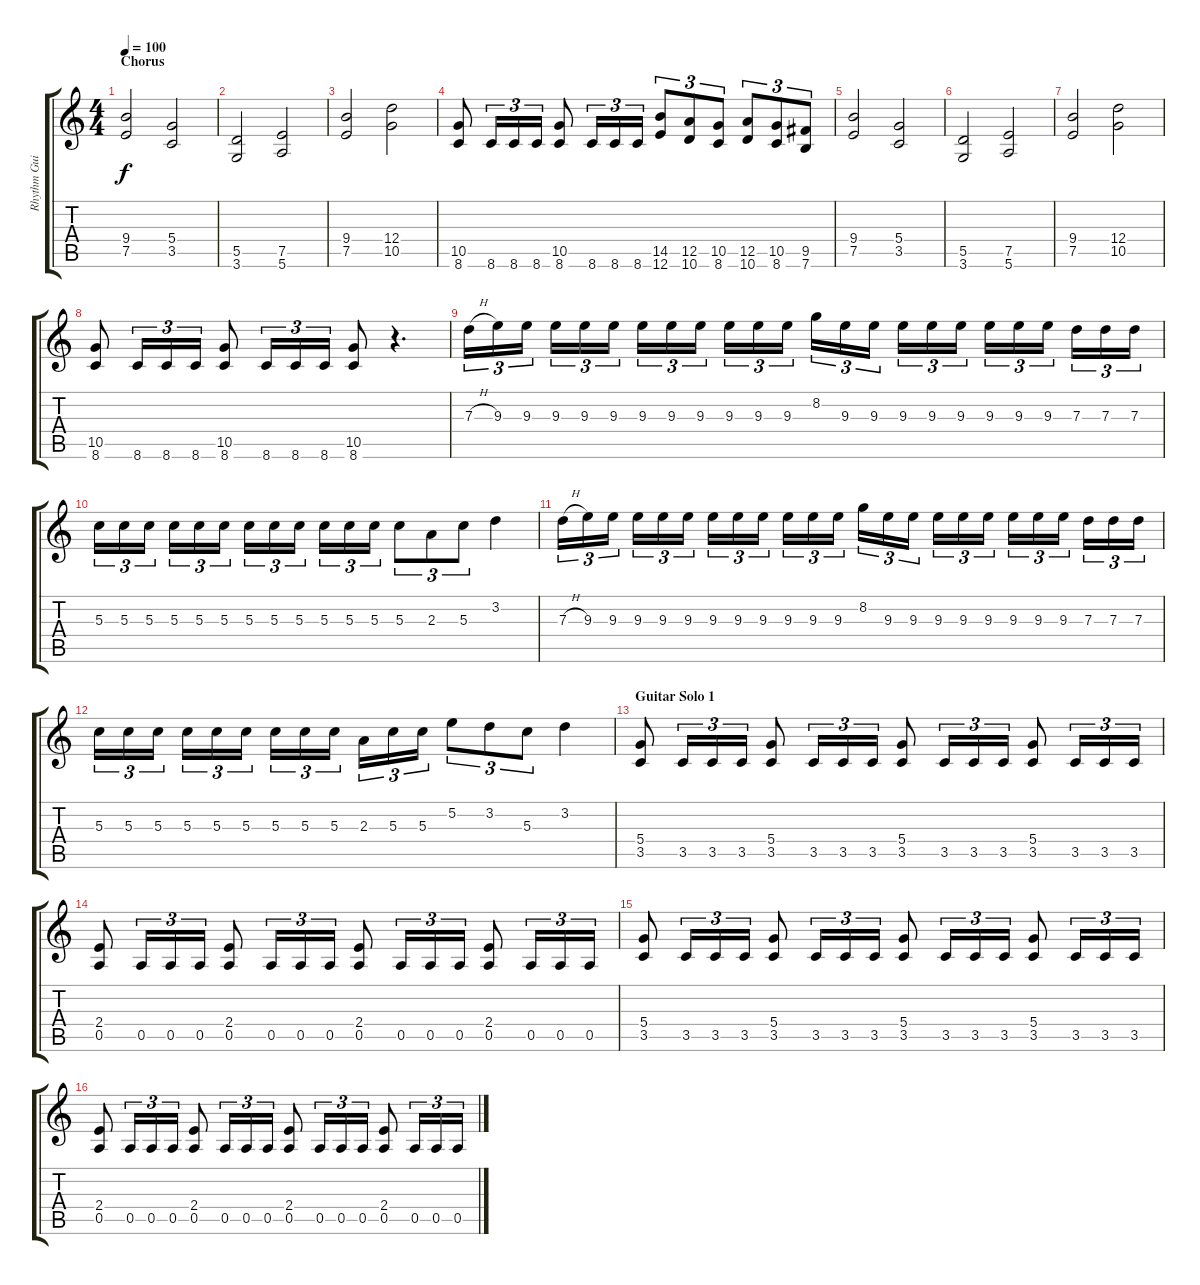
\track ("Rhythm Guitar" "Rhythm Gui") {instrument distortionguitar}
\staff {score tabs}
\tuning (E4 B3 G3 D3 A2 E2) {hide}
\ts (4 4)
\section ("" "Chorus")
\tempo 100
\clef g2
\ks c
(9.4 7.5).2{dy f} (5.4 3.5).2 |
(5.5 3.6).2 (7.5 5.6).2 |
(9.4 7.5).2 (12.4 10.5).2 |
(10.5 8.6).8 8.6.16{tu (3 2)} 8.6.16{tu (3 2)} 8.6.16{tu (3 2)} (10.5 8.6).8 8.6.16{tu (3 2)} 8.6.16{tu (3 2)} 8.6.16{tu (3 2)} (14.5 12.6).8{tu (3 2)} (12.5 10.6).8{tu (3 2)} (10.5 8.6).8{tu (3 2)} (12.5 10.6).8{tu (3 2)} (10.5 8.6).8{tu (3 2)} (9.5 7.6).8{tu (3 2)} |
(9.4 7.5).2 (5.4 3.5).2 |
(5.5 3.6).2 (7.5 5.6).2 |
(9.4 7.5).2 (12.4 10.5).2 |
(10.5 8.6).8 8.6.16{tu (3 2)} 8.6.16{tu (3 2)} 8.6.16{tu (3 2)} (10.5 8.6).8 8.6.16{tu (3 2)} 8.6.16{tu (3 2)} 8.6.16{tu (3 2)} (10.5 8.6).8 r.4{d} |
7.3{h}.16{tu (3 2)} 9.3.16{tu (3 2)} 9.3.16{tu (3 2)} 9.3.16{tu (3 2)} 9.3.16{tu (3 2)} 9.3.16{tu (3 2)} 9.3.16{tu (3 2)} 9.3.16{tu (3 2)} 9.3.16{tu (3 2)} 9.3.16{tu (3 2)} 9.3.16{tu (3 2)} 9.3.16{tu (3 2)} 8.2.16{tu (3 2)} 9.3.16{tu (3 2)} 9.3.16{tu (3 2)} 9.3.16{tu (3 2)} 9.3.16{tu (3 2)} 9.3.16{tu (3 2)} 9.3.16{tu (3 2)} 9.3.16{tu (3 2)} 9.3.16{tu (3 2)} 7.3.16{tu (3 2)} 7.3.16{tu (3 2)} 7.3.16{tu (3 2)} |
5.3.16{tu (3 2)} 5.3.16{tu (3 2)} 5.3.16{tu (3 2)} 5.3.16{tu (3 2)} 5.3.16{tu (3 2)} 5.3.16{tu (3 2)} 5.3.16{tu (3 2)} 5.3.16{tu (3 2)} 5.3.16{tu (3 2)} 5.3.16{tu (3 2)} 5.3.16{tu (3 2)} 5.3.16{tu (3 2)} 5.3.8{tu (3 2)} 2.3.8{tu (3 2)} 5.3.8{tu (3 2)} 3.2.4 |
7.3{h}.16{tu (3 2)} 9.3.16{tu (3 2)} 9.3.16{tu (3 2)} 9.3.16{tu (3 2)} 9.3.16{tu (3 2)} 9.3.16{tu (3 2)} 9.3.16{tu (3 2)} 9.3.16{tu (3 2)} 9.3.16{tu (3 2)} 9.3.16{tu (3 2)} 9.3.16{tu (3 2)} 9.3.16{tu (3 2)} 8.2.16{tu (3 2)} 9.3.16{tu (3 2)} 9.3.16{tu (3 2)} 9.3.16{tu (3 2)} 9.3.16{tu (3 2)} 9.3.16{tu (3 2)} 9.3.16{tu (3 2)} 9.3.16{tu (3 2)} 9.3.16{tu (3 2)} 7.3.16{tu (3 2)} 7.3.16{tu (3 2)} 7.3.16{tu (3 2)} |
5.3.16{tu (3 2)} 5.3.16{tu (3 2)} 5.3.16{tu (3 2)} 5.3.16{tu (3 2)} 5.3.16{tu (3 2)} 5.3.16{tu (3 2)} 5.3.16{tu (3 2)} 5.3.16{tu (3 2)} 5.3.16{tu (3 2)} 2.3.16{tu (3 2)} 5.3.16{tu (3 2)} 5.3.16{tu (3 2)} 5.2.8{tu (3 2)} 3.2.8{tu (3 2)} 5.3.8{tu (3 2)} 3.2.4 |
\section ("" "Guitar Solo 1")
(5.4 3.5).8 3.5.16{tu (3 2)} 3.5.16{tu (3 2)} 3.5.16{tu (3 2)} (5.4 3.5).8 3.5.16{tu (3 2)} 3.5.16{tu (3 2)} 3.5.16{tu (3 2)} (5.4 3.5).8 3.5.16{tu (3 2)} 3.5.16{tu (3 2)} 3.5.16{tu (3 2)} (5.4 3.5).8 3.5.16{tu (3 2)} 3.5.16{tu (3 2)} 3.5.16{tu (3 2)} |
(2.4 0.5).8 0.5.16{tu (3 2)} 0.5.16{tu (3 2)} 0.5.16{tu (3 2)} (2.4 0.5).8 0.5.16{tu (3 2)} 0.5.16{tu (3 2)} 0.5.16{tu (3 2)} (2.4 0.5).8 0.5.16{tu (3 2)} 0.5.16{tu (3 2)} 0.5.16{tu (3 2)} (2.4 0.5).8 0.5.16{tu (3 2)} 0.5.16{tu (3 2)} 0.5.16{tu (3 2)} |
(5.4 3.5).8 3.5.16{tu (3 2)} 3.5.16{tu (3 2)} 3.5.16{tu (3 2)} (5.4 3.5).8 3.5.16{tu (3 2)} 3.5.16{tu (3 2)} 3.5.16{tu (3 2)} (5.4 3.5).8 3.5.16{tu (3 2)} 3.5.16{tu (3 2)} 3.5.16{tu (3 2)} (5.4 3.5).8 3.5.16{tu (3 2)} 3.5.16{tu (3 2)} 3.5.16{tu (3 2)} |
(2.4 0.5).8 0.5.16{tu (3 2)} 0.5.16{tu (3 2)} 0.5.16{tu (3 2)} (2.4 0.5).8 0.5.16{tu (3 2)} 0.5.16{tu (3 2)} 0.5.16{tu (3 2)} (2.4 0.5).8 0.5.16{tu (3 2)} 0.5.16{tu (3 2)} 0.5.16{tu (3 2)} (2.4 0.5).8 0.5.16{tu (3 2)} 0.5.16{tu (3 2)} 0.5.16{tu (3 2)}
